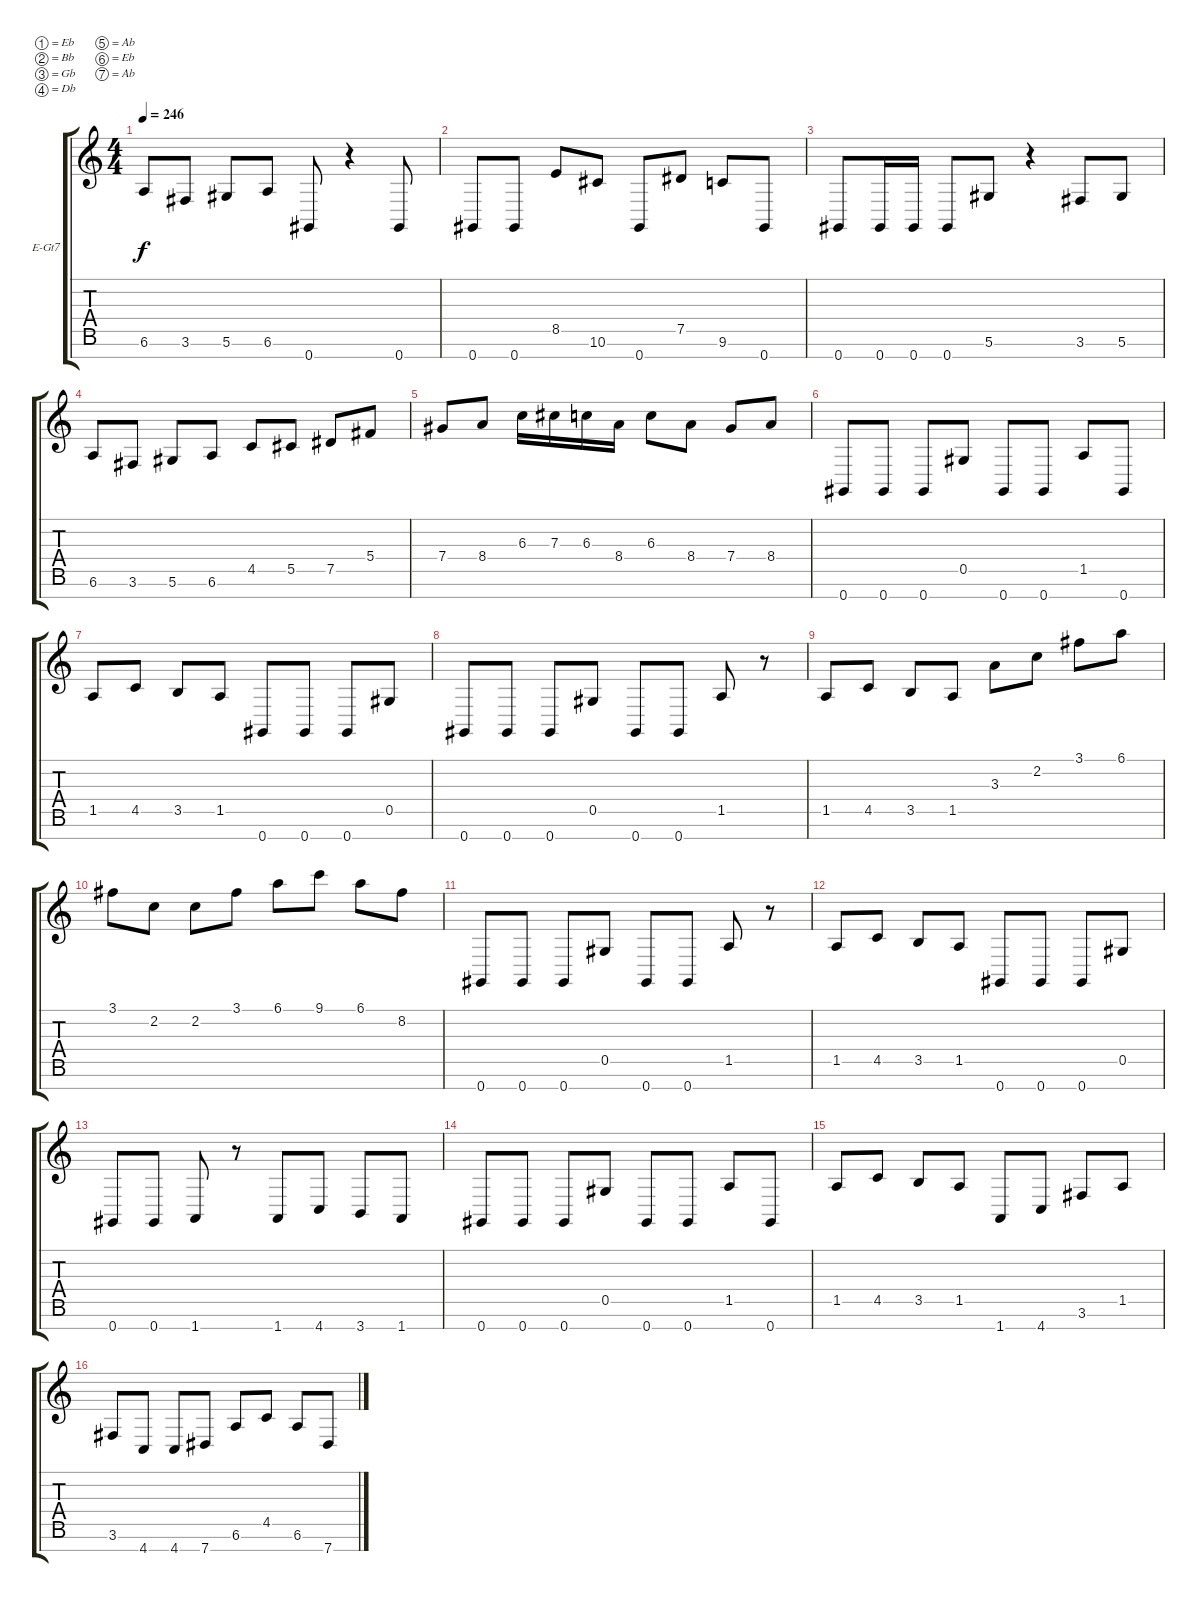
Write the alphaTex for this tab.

\bracketExtendMode groupsimilarinstruments
\firstSystemTrackNameOrientation horizontal
\otherSystemsTrackNameOrientation horizontal
\track ("Keys (MIDI)" "E-Gt7") {solo instrument distortionguitar}
\staff {score tabs}
\tuning (Eb4 Bb3 Gb3 Db3 Ab2 Eb2 Ab1)
\ts (4 4)
\tempo 246
\clef g2
\ks c
6.6.8{dy f} 3.6.8 5.6.8 6.6.8 0.7.8 r.4 0.7.8 |
0.7.8 0.7.8 8.5.8 10.6.8 0.7.8 7.5.8 9.6.8 0.7.8 |
0.7.8 0.7.16 0.7.16 0.7.8 5.6.8 r.4 3.6.8 5.6.8 |
6.6.8 3.6.8 5.6.8 6.6.8 4.5.8 5.5.8 7.5.8 5.4.8 |
7.4.8 8.4.8 6.3.16 7.3.16 6.3.16 8.4.16 6.3.8 8.4.8 7.4.8 8.4.8 |
0.7.8 0.7.8 0.7.8 0.5.8 0.7.8 0.7.8 1.5.8 0.7.8 |
1.5.8 4.5.8 3.5.8 1.5.8 0.7.8 0.7.8 0.7.8 0.5.8 |
0.7.8 0.7.8 0.7.8 0.5.8 0.7.8 0.7.8 1.5.8 r.8 |
1.5.8 4.5.8 3.5.8 1.5.8 3.3.8 2.2.8 3.1.8 6.1.8 |
3.1.8 2.2.8 2.2.8 3.1.8 6.1.8 9.1.8 6.1.8 8.2.8 |
0.7.8 0.7.8 0.7.8 0.5.8 0.7.8 0.7.8 1.5.8 r.8 |
1.5.8 4.5.8 3.5.8 1.5.8 0.7.8 0.7.8 0.7.8 0.5.8 |
0.7.8 0.7.8 1.7.8 r.8 1.7.8 4.7.8 3.7.8 1.7.8 |
0.7.8 0.7.8 0.7.8 0.5.8 0.7.8 0.7.8 1.5.8 0.7.8 |
1.5.8 4.5.8 3.5.8 1.5.8 1.7.8 4.7.8 3.6.8 1.5.8 |
3.6.8 4.7.8 4.7.8 7.7.8 6.6.8 4.5.8 6.6.8 7.7.8
